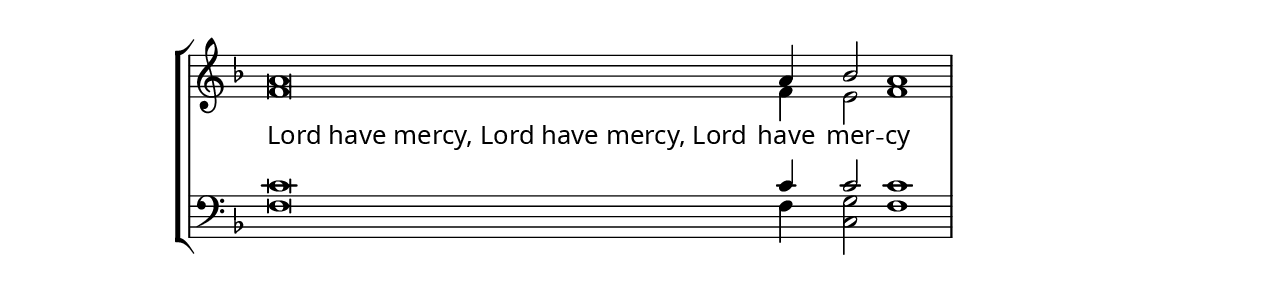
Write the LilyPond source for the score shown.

\version "2.24.4"

\paper {
    #(set-paper-size "letter")
    page-breaking = #ly:optimal-breaking
    ragged-last-bottom = ##t
    right-margin = 17\mm
    left-margin = 17\mm
    #(define fonts
        (set-global-fonts
            #:roman "EB Garamond SemiBold"
    ))
}


keyTime = { \key f \major}

SopMusic    = \relative {a'\breve a4 bes2 a1}
AltoMusic   = \relative {f'\breve f4 e2 f1}
TenorMusic  = \relative {c'\breve  c4 c2 c1}
BassMusic   = \relative {f\breve f4 <<c2 g'2>> f1}

VerseOne = \lyricmode {
    \once \override LyricText.self-alignment-X = #-1
    "Lord have mercy, Lord have mercy, Lord" have mer -- cy
    }


\score {
    \new StaffGroup <<
        \new Staff \with {midiInstrument = "choir aahs"} <<
            \clef "treble"
            \new Voice = "Sop"  { \voiceOne \keyTime \SopMusic \bar "|"}
            \new Voice = "Alto" { \voiceTwo \AltoMusic }
            \new Lyrics \lyricsto "Sop" { \VerseOne }
        >>
        \new Staff \with {midiInstrument = "choir aahs"} <<
            \clef "bass"
            \new Voice = "Tenor" { \voiceOne \keyTime \TenorMusic \bar "|"}
            \new Voice = "Bass" { \voiceTwo \BassMusic} 
        >>
    >>
    \layout {
        \context {
            \Staff
                \remove Time_signature_engraver
                measureBarType = #'()
                forbidBreakBetweenBarLines = ##f
        }
        \context {
            \Lyrics
                \override LyricSpace.minimum-distance = #1.0
        }
    }
    \midi {
        \tempo 4 = 120
    }
}
